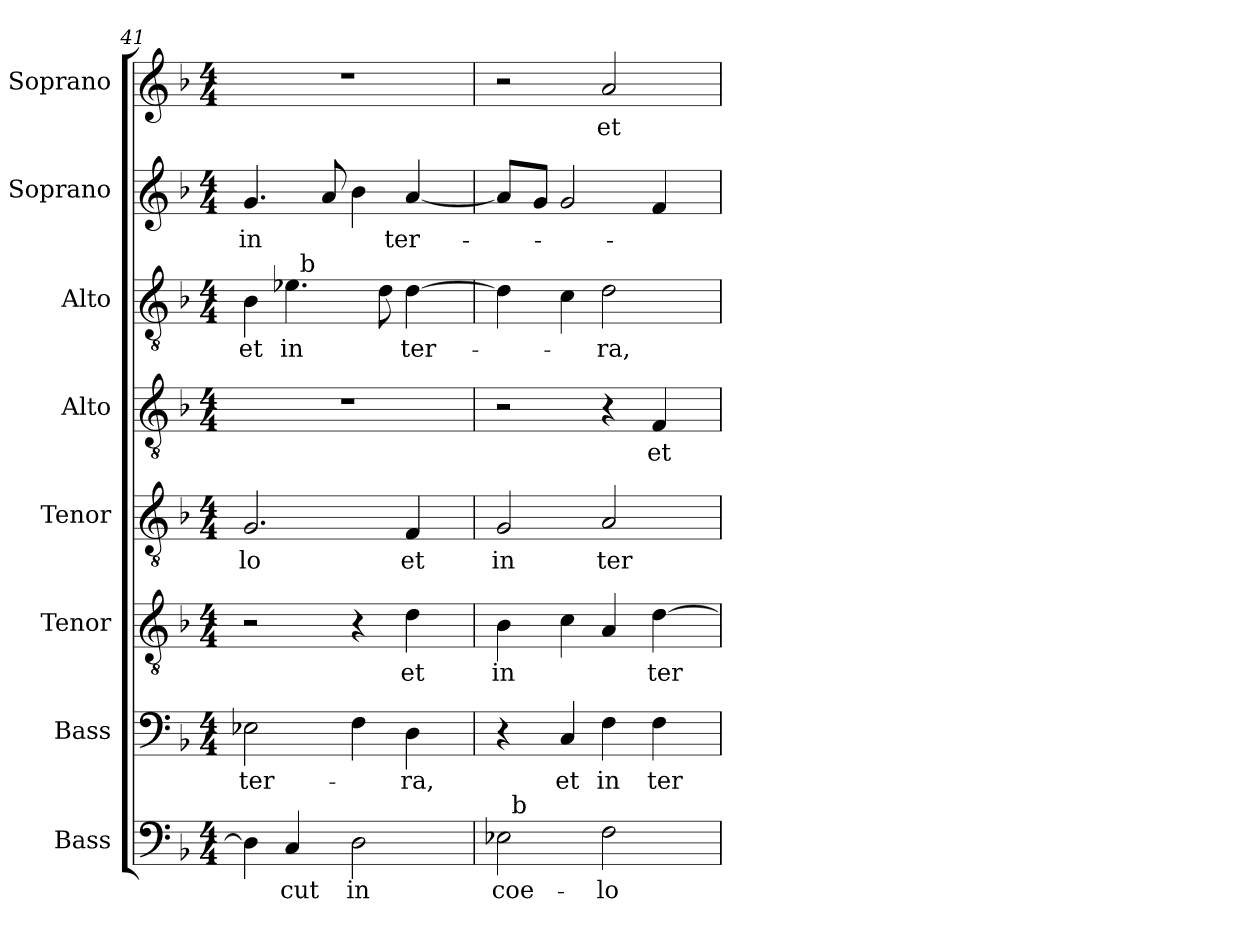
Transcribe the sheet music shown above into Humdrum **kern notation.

**kern	**text	**kern	**text	**kern	**text	**kern	**text	**kern	**text	**kern	**text	**kern	**text	**kern	**text
*part8	*part8	*part7	*part7	*part6	*part6	*part5	*part5	*part4	*part4	*part3	*part3	*part2	*part2	*part1	*part1
*staff8	*staff8	*staff7	*staff7	*staff6	*staff6	*staff5	*staff5	*staff4	*staff4	*staff3	*staff3	*staff2	*staff2	*staff1	*staff1
*I"Bass	*	*I"Bass	*	*I"Tenor	*	*I"Tenor	*	*I"Alto	*	*I"Alto	*	*I"Soprano	*	*I"Soprano	*
*I'B.	*	*I'B.	*	*I'T.	*	*I'T.	*	*I'A.	*	*I'A.	*	*I'S.	*	*I'S.	*
*clefF4	*	*clefF4	*	*clefGv2	*	*clefGv2	*	*clefGv2	*	*clefGv2	*	*clefG2	*	*clefG2	*
*	*	*	*	*ITrd7c12	*	*ITrd7c12	*	*ITrd7c12	*	*ITrd7c12	*	*	*	*	*
*k[b-]	*	*k[b-]	*	*k[b-]	*	*k[b-]	*	*k[b-]	*	*k[b-]	*	*k[b-]	*	*k[b-]	*
*F:	*	*F:	*	*F:	*	*F:	*	*F:	*	*F:	*	*F:	*	*F:	*
*M4/4	*	*M4/4	*	*M4/4	*	*M4/4	*	*M4/4	*	*M4/4	*	*M4/4	*	*M4/4	*
=41	=41	=41	=41	=41	=41	=41	=41	=41	=41	=41	=41	=41	=41	=41	=41
!	!	!	!LO:LY:b:color=#000000	!	!	!	!	!	!	!	!	!	!	!	!
!	!	!	!	!	!	!	!LO:LY:b:color=#000000	!	!	!	!	!	!	!	!
!	!	!	!	!	!	!	!	!	!	!	!LO:LY:b:color=#000000	!	!	!	!
!	!	!	!	!	!	!	!	!	!	!	!	!	!LO:LY:b:color=#000000	!	!
*	*	*	*	*	*	*	*	*	*	*^	*	*	*	*	*
4Di\]	.	2E-Xi\	ter-	2r	.	2.GGi/	-lo	1r	.	4BB-i\	4ryy	et	4.gi/	in	1r	.
!	!LO:LY:b:color=#000000	!	!	!	!	!	!	!	!	!	!	!	!	!	!	!
!	!	!	!	!	!	!	!	!	!	!	!	!LO:LY:b:color=#000000	!	!	!	!
4Ci/	-cut	.	.	.	.	.	.	.	.	4.E-i\	32ryy	in	.	.	.	.
.	.	.	.	.	.	.	.	.	.	.	256ryy	.	.	.	.	.
!	!	!	!	!	!	!	!	!	!	!	!LO:TX:a:t=b	!	!	!	!	!
.	.	.	.	.	.	.	.	.	.	.	2ryy	.	.	.	.	.
.	.	.	.	.	.	.	.	.	.	.	.	.	8ai/	.	.	.
!	!LO:LY:b:color=#000000	!	!	!	!	!	!	!	!	!	!	!	!	!	!	!
2Di\	in	4Fi\	.	4r	.	.	.	.	.	.	.	.	4b-i\	.	.	.
.	.	.	.	.	.	.	.	.	.	8Di\	.	.	.	.	.	.
!	!	!	!LO:LY:b:color=#000000	!	!	!	!	!	!	!	!	!	!	!	!	!
!	!	!	!	!	!LO:LY:b:color=#000000	!	!	!	!	!	!	!	!	!	!	!
!	!	!	!	!	!	!	!LO:LY:b:color=#000000	!	!	!	!	!	!	!	!	!
!	!	!	!	!	!	!	!	!	!	!	!	!LO:LY:b:color=#000000	!	!	!	!
!	!	!	!	!	!	!	!	!	!	!	!	!	!	!LO:LY:b:color=#000000	!	!
.	.	4Di\	-ra,	4Di\	et	4FFi/	et	.	.	[4Di\	.	ter-	[4ai/	ter-	.	.
.	.	.	.	.	.	.	.	.	.	.	8ryy	.	.	.	.	.
.	.	.	.	.	.	.	.	.	.	.	16ryy	.	.	.	.	.
.	.	.	.	.	.	.	.	.	.	.	64..ryy	.	.	.	.	.
*	*	*	*	*	*	*	*	*	*	*v	*v	*	*	*	*	*
!!LO:LB:g=z
=42	=42	=42	=42	=42	=42	=42	=42	=42	=42	=42	=42	=42	=42	=42	=42
*	*	*	*	*	*	*	*	*	*	*^	*	*	*	*	*
!	!LO:LY:b:color=#000000	!	!	!	!	!	!	!	!	!	!	!	!	!	!	!
*	*	*	*	*	*	*	*	*	*	*v	*v	*	*	*	*	*
*	*	*	*	*	*	*	*	*	*	*^	*	*	*	*	*
!	!	!	!	!	!LO:LY:b:color=#000000	!	!	!	!	!	!	!	!	!	!	!
*	*	*	*	*	*	*	*	*	*	*v	*v	*	*	*	*	*
*	*	*	*	*	*	*	*	*	*	*^	*	*	*	*	*
!	!	!	!	!	!	!	!LO:LY:b:color=#000000	!	!	!	!	!	!	!	!	!
*^	*	*	*	*	*	*	*	*	*	*v	*v	*	*	*	*	*
2E-i\	32ryy	coe-	4r	.	4BB-i\	in	2GGi/	in	2r	.	4Di\]	.	8ai/L]	.	2r	.
.	256ryy	.	.	.	.	.	.	.	.	.	.	.	.	.	.	.
!	!LO:TX:a:t=b	!	!	!	!	!	!	!	!	!	!	!	!	!	!	!
.	2ryy	.	.	.	.	.	.	.	.	.	.	.	.	.	.	.
.	.	.	.	.	.	.	.	.	.	.	.	.	8gi/J	.	.	.
!	!	!	!	!LO:LY:b:color=#000000	!	!	!	!	!	!	!	!	!	!	!	!
.	.	.	4Ci/	et	4Ci\	.	.	.	.	.	4Ci\	.	2gi/	.	.	.
!	!	!LO:LY:b:color=#000000	!	!	!	!	!	!	!	!	!	!	!	!	!	!
!	!	!	!	!LO:LY:b:color=#000000	!	!	!	!	!	!	!	!	!	!	!	!
!	!	!	!	!	!	!	!	!LO:LY:b:color=#000000	!	!	!	!	!	!	!	!
!	!	!	!	!	!	!	!	!	!	!	!	!LO:LY:b:color=#000000	!	!	!	!
!	!	!	!	!	!	!	!	!	!	!	!	!	!	!	!	!LO:LY:b:color=#000000
2Fi\	.	-lo	4Fi\	in	4AAi/	.	2AAi/	ter-	4r	.	2Di\	-ra,	.	.	2ai/	et
.	4ryy	.	.	.	.	.	.	.	.	.	.	.	.	.	.	.
!	!	!	!	!LO:LY:b:color=#000000	!	!	!	!	!	!	!	!	!	!	!	!
!	!	!	!	!	!	!LO:LY:b:color=#000000	!	!	!	!	!	!	!	!	!	!
!	!	!	!	!	!	!	!	!	!	!LO:LY:b:color=#000000	!	!	!	!	!	!
.	.	.	4Fi\	ter-	[4Di\	ter-	.	.	4FFi/	et	.	.	4fi/	.	.	.
.	8ryy	.	.	.	.	.	.	.	.	.	.	.	.	.	.	.
.	16ryy	.	.	.	.	.	.	.	.	.	.	.	.	.	.	.
.	64..ryy	.	.	.	.	.	.	.	.	.	.	.	.	.	.	.
*v	*v	*	*	*	*	*	*	*	*	*	*	*	*	*	*	*
=	=	=	=	=	=	=	=	=	=	=	=	=	=	=	=
*-	*-	*-	*-	*-	*-	*-	*-	*-	*-	*-	*-	*-	*-	*-	*-
